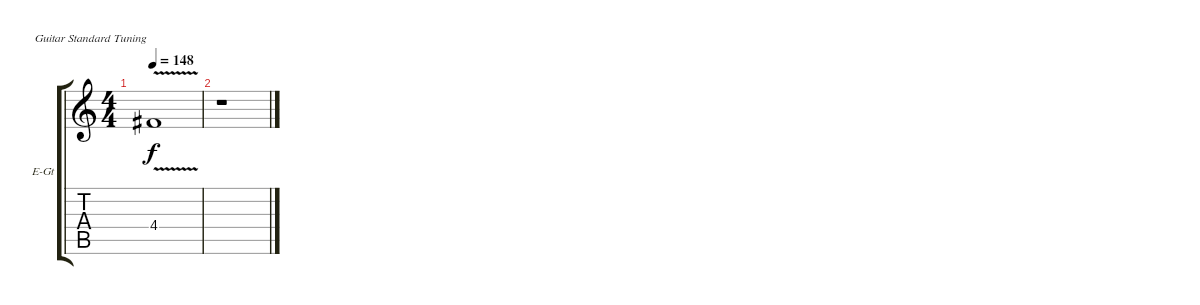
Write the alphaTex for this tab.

\bracketExtendMode groupsimilarinstruments
\firstSystemTrackNameOrientation horizontal
\otherSystemsTrackNameOrientation horizontal
\track ("Guitar 3" "E-Gt") {instrument distortionguitar}
\staff {score tabs}
\tuning (E4 B3 G3 D3 A2 E2)
\ts (4 4)
\tempo 148
\clef g2
\ks c
4.4{v t}.1{dy f} |
r.1
